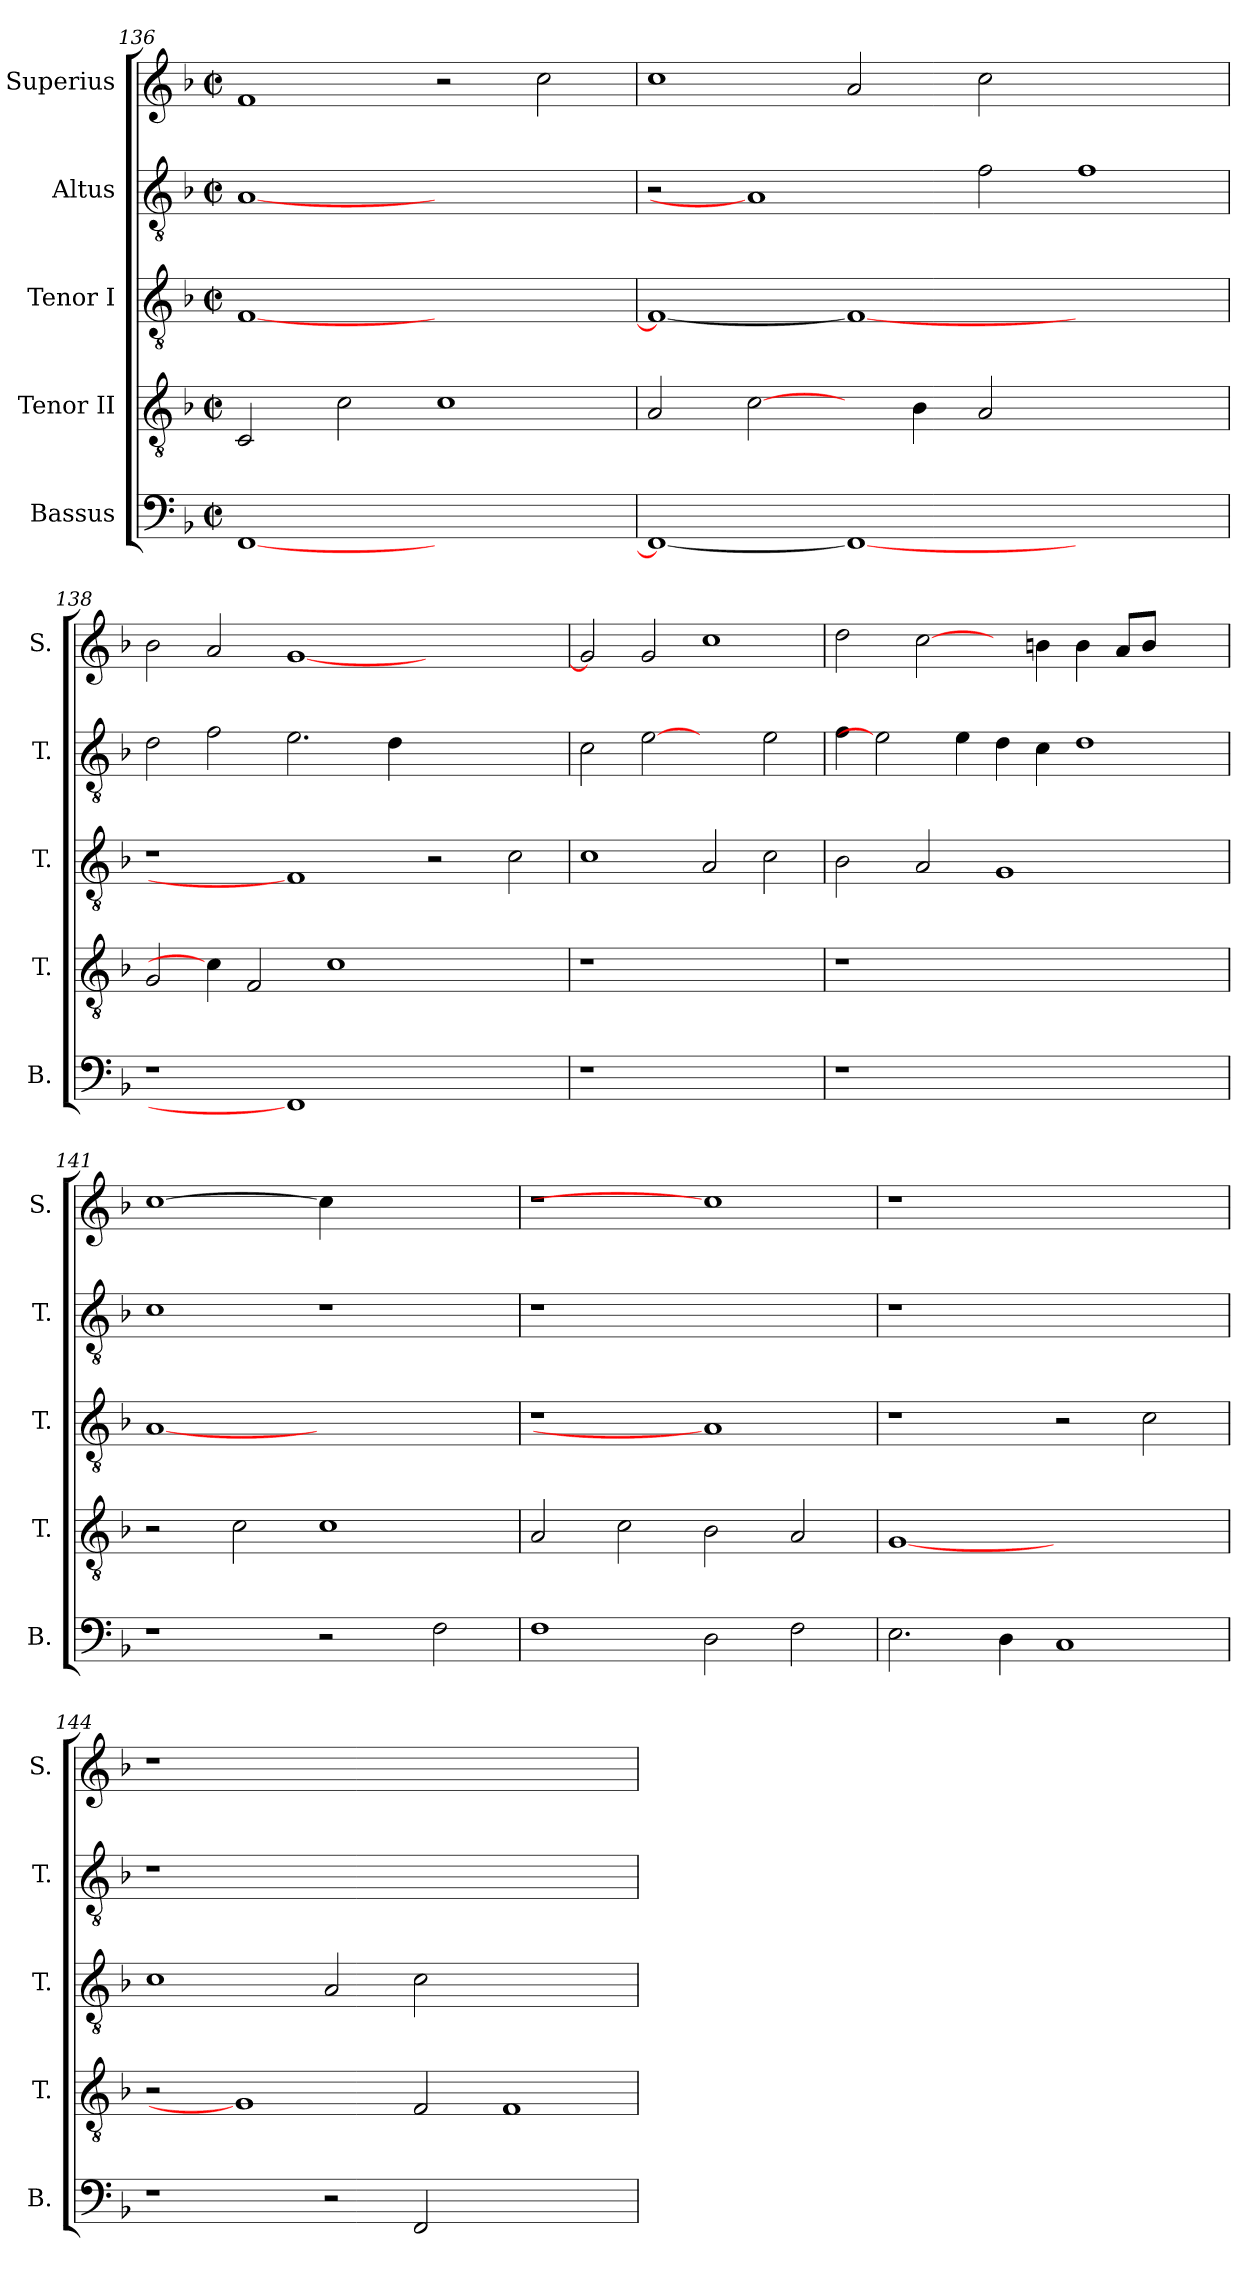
**kern	**kern	**kern	**kern	**kern
*part5	*part4	*part3	*part2	*part1
*staff5	*staff4	*staff3	*staff2	*staff1
*I"Bassus	*I"Tenor II	*I"Tenor I	*I"Altus	*I"Superius
*I'B.	*I'T.	*I'T.	*I'T.	*I'S.
*clefF4	*clefGv2	*clefGv2	*clefGv2	*clefG2
*	*ITrd7c12	*ITrd7c12	*ITrd7c12	*
*k[b-]	*k[b-]	*k[b-]	*k[b-]	*k[b-]
*F:	*F:	*F:	*F:	*F:
*M2/2	*M2/2	*M2/2	*M2/2	*M2/2
*met(c|)	*met(c|)	*met(c|)	*met(c|)	*met(c|)
=136	=136	=136	=136	=136
[<1FFi	2CCi/	[<1FFi	[1AAi	1fi
.	2Ci\	.	.	.
1ryy	1Ci	1ryy	1ryy	2r
.	.	.	.	2cci\
!!LO:LB:g=z
=137	=137	=137	=137	=137
1FFi_<	2AAi/	1FFi_<	2r	1cci
.	[2Ci\	.	1AAi]	.
1FFi_	4ryy	1FFi_	.	2ai/
.	4BB-i\	.	.	.
.	2AAi/	.	2Fi\	2cci\
1ryy	1ryy	1ryy	1Fi	1ryy
=138	=138	=138	=138	=138
!LO:N:vis=1	!	!	!	!
1r	2GGi/	1r	2Di\	2b-i\
.	4Ci\]	.	2Fi\	2ai/
.	2FFi/	.	.	.
1FFi]	.	1FFi]	2.Ei\	[<1gi
.	1Ci	.	.	.
.	.	.	4Di\	.
1ryy	.	2r	1ryy	1ryy
.	2.ryy	.	.	.
.	.	2Ci\	.	.
=139	=139	=139	=139	=139
!LO:N:vis=1	!LO:N:vis=1	!	!	!
1r	1r	1Ci	2Ci\	2gi/]
.	.	.	[2Ei	2gi/
1ryy	1ryy	2AAi/	2ryy	1cci
.	.	2Ci\	2Ei\	.
=140	=140	=140	=140	=140
!LO:N:vis=1	!LO:N:vis=1	!	!	!
1r	1r	2BB-i\	4Fi\	2ddi\
.	.	.	2Ei]	.
.	.	2AAi/	.	[2cci\
.	.	.	4Ei\	.
1.ryy	1.ryy	1GGi	4Di\	4ryy
.	.	.	4Ci\	4bni\
.	.	.	1Di	4bi\
.	.	.	.	8ai/L
.	.	.	.	8bi/J
.	.	2ryy	.	2ryy
!!LO:PB:g=z
=141	=141	=141	=141	=141
1r	2r	[1AAi	1Ci	[1cci
.	2Ci\	.	.	.
2r	1Ci	1ryy	1r	4cci\]
.	.	.	.	2.ryy
2Fi\	.	.	.	.
=142	=142	=142	=142	=142
!	!	!LO:N:vis=1	!LO:N:vis=1	!LO:N:vis=1
1Fi	2AAi/	1r	1r	1r
.	2Ci\	.	.	.
2Di\	2BB-i\	1AAi]	1ryy	1cci]
2Fi\	2AAi/	.	.	.
=143	=143	=143	=143	=143
!	!	!	!LO:N:vis=1	!LO:N:vis=1
2.Ei\	[1GGi	1r	1r	1r
4Di\	.	.	.	.
1Ci	1ryy	2r	1ryy	1ryy
.	.	2Ci\	.	.
=144	=144	=144	=144	=144
!	!	!	!LO:N:vis=1	!LO:N:vis=1
1r	2r	1Ci	1r	1r
.	1GGi]	.	.	.
2r	.	2AAi/	0ryy	0ryy
2FFi/	2FFi/	2Ci\	.	.
1ryy	1FFi	1ryy	.	.
=	=	=	=	=
*-	*-	*-	*-	*-
